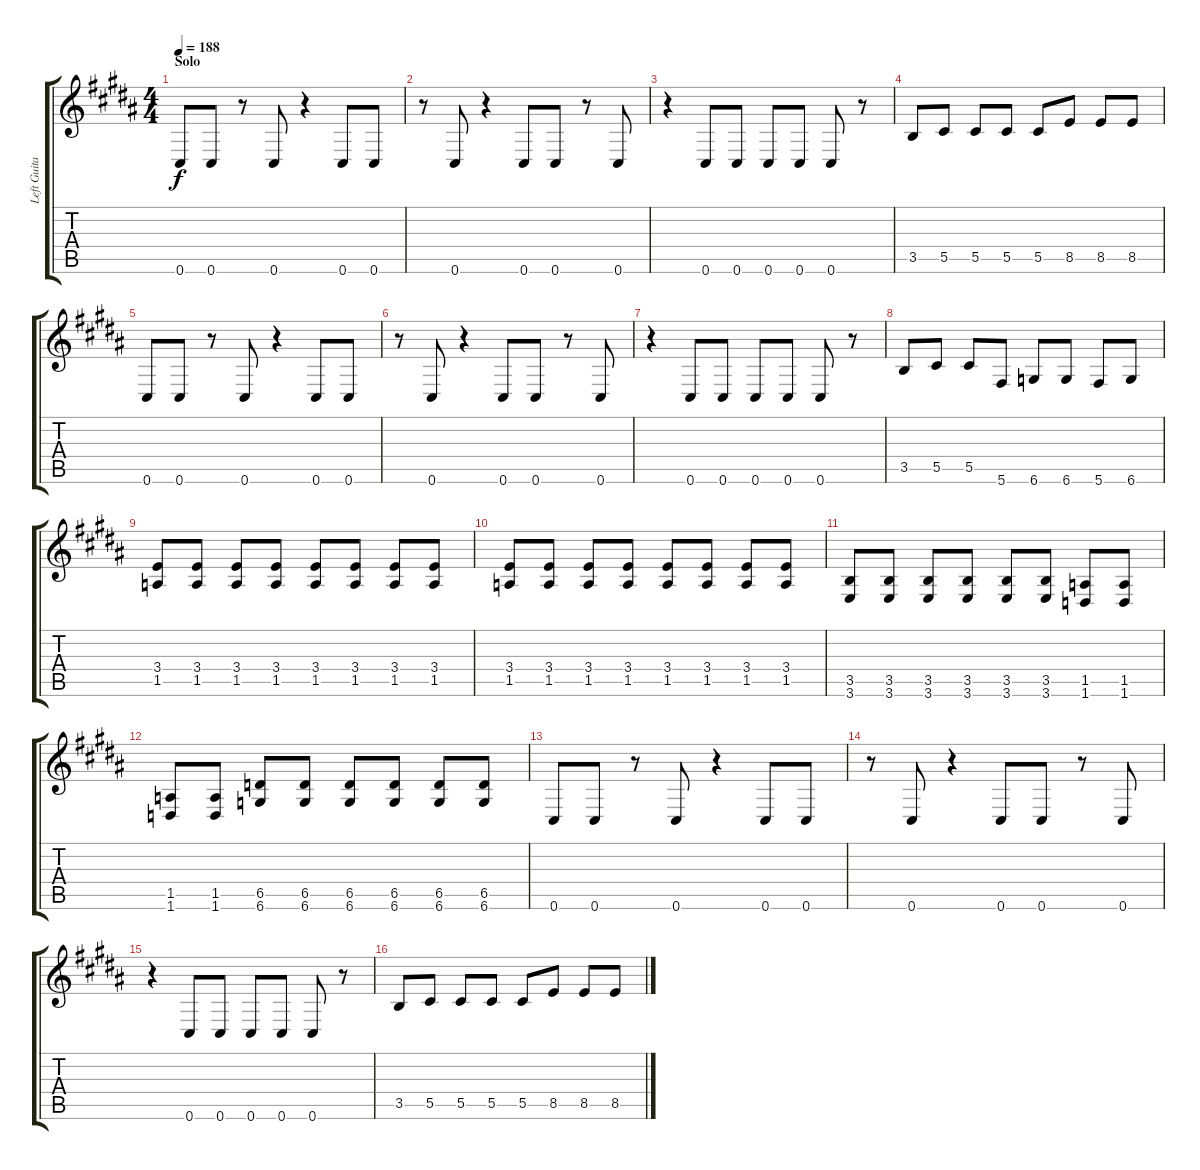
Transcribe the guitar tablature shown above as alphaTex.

\track ("Left Guitar" "Left Guita") {instrument overdrivenguitar}
\staff {score tabs}
\tuning (Eb4 Bb3 Gb3 Db3 Ab2 Db2) {hide}
\ts (4 4)
\section ("" "Solo")
\tempo 188
\clef g2
\ks b
0.6.8{dy f} 0.6.8 r.8 0.6.8 r.4 0.6.8 0.6.8 |
r.8 0.6.8 r.4 0.6.8 0.6.8 r.8 0.6.8 |
r.4 0.6.8 0.6.8 0.6.8 0.6.8 0.6.8 r.8 |
3.5.8 5.5.8 5.5.8 5.5.8 5.5.8 8.5.8 8.5.8 8.5.8 |
0.6.8 0.6.8 r.8 0.6.8 r.4 0.6.8 0.6.8 |
r.8 0.6.8 r.4 0.6.8 0.6.8 r.8 0.6.8 |
r.4 0.6.8 0.6.8 0.6.8 0.6.8 0.6.8 r.8 |
3.5.8 5.5.8 5.5.8 5.6.8 6.6.8 6.6.8 5.6.8 6.6.8 |
(3.4 1.5).8 (3.4 1.5).8 (3.4 1.5).8 (3.4 1.5).8 (3.4 1.5).8 (3.4 1.5).8 (3.4 1.5).8 (3.4 1.5).8 |
(3.4 1.5).8 (3.4 1.5).8 (3.4 1.5).8 (3.4 1.5).8 (3.4 1.5).8 (3.4 1.5).8 (3.4 1.5).8 (3.4 1.5).8 |
(3.5 3.6).8 (3.5 3.6).8 (3.5 3.6).8 (3.5 3.6).8 (3.5 3.6).8 (3.5 3.6).8 (1.5 1.6).8 (1.5 1.6).8 |
(1.5 1.6).8 (1.5 1.6).8 (6.5 6.6).8 (6.5 6.6).8 (6.5 6.6).8 (6.5 6.6).8 (6.5 6.6).8 (6.5 6.6).8 |
0.6.8 0.6.8 r.8 0.6.8 r.4 0.6.8 0.6.8 |
r.8 0.6.8 r.4 0.6.8 0.6.8 r.8 0.6.8 |
r.4 0.6.8 0.6.8 0.6.8 0.6.8 0.6.8 r.8 |
3.5.8 5.5.8 5.5.8 5.5.8 5.5.8 8.5.8 8.5.8 8.5.8
